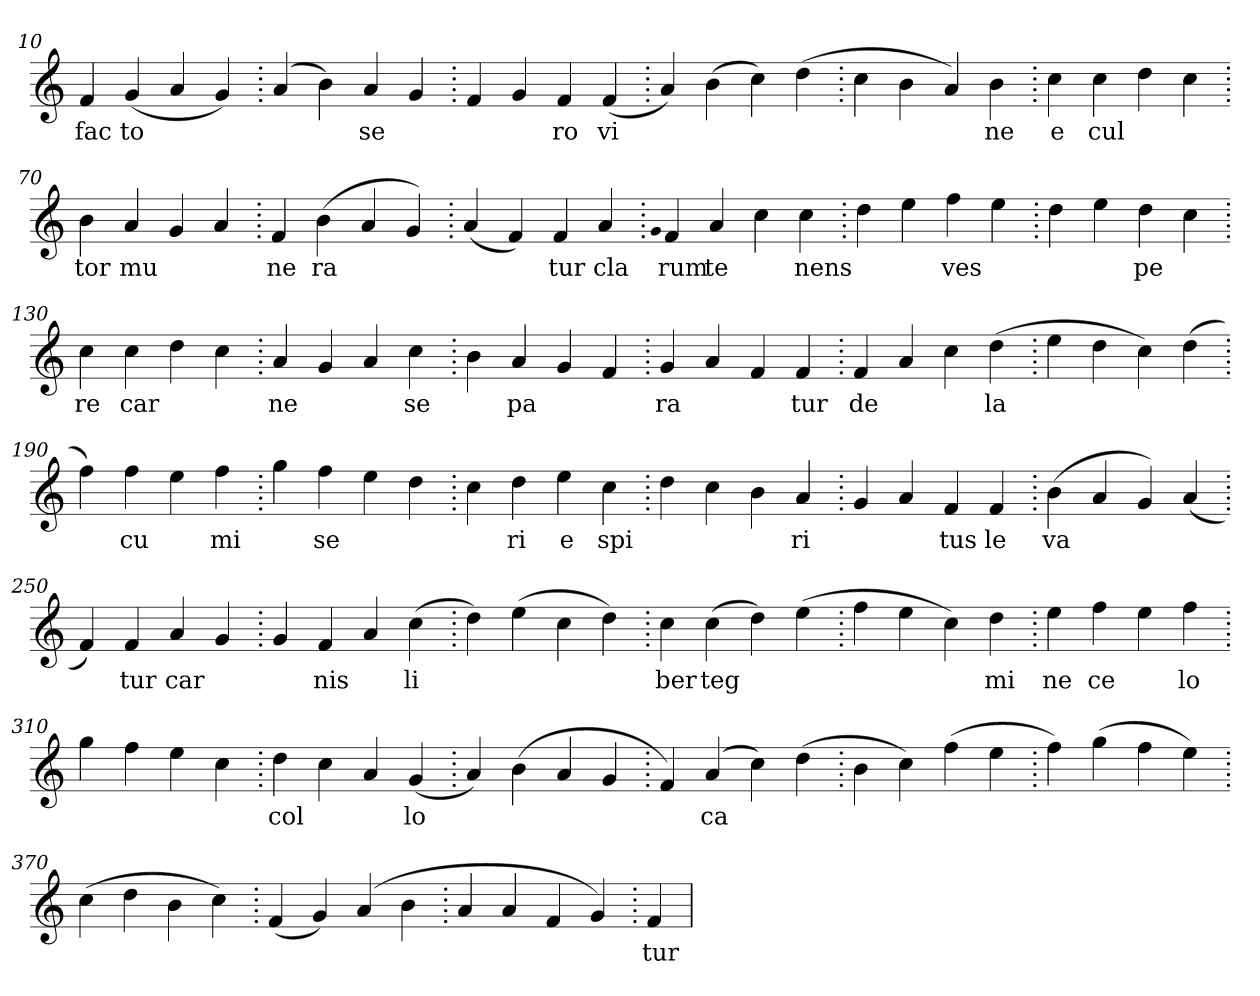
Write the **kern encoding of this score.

**kern	**text
*part1	*part1
*staff1	*staff1
*clefG2	*
=10.	=10.
4f	fac
(>4g	to
4a	.
4g)	.
=20.	=20.
(>4a	.
4b)	.
4a	se
4g	.
=30.	=30.
4f	.
4g	.
4f	ro
(>4f	vi
=40.	=40.
4a)	.
(>4b	.
4cc)	.
(>4dd	.
=50.	=50.
4cc	.
4b	.
4a)	.
4b	ne
=60.	=60.
4cc	e
4cc	cul
4dd	.
4cc	.
=70.	=70.
4b	tor
4a	mu
4g	.
4a	.
=80.	=80.
4f	ne
(>4b	ra
4a	.
4g)	.
=90.	=90.
(>4a	.
4f)	.
4f	tur
4a	cla
=100.	=100.
qqg	.
4f	rum
4a	te
4cc	.
4cc	nens
=110.	=110.
4dd	.
4ee	.
4ff	ves
4ee	.
=120.	=120.
4dd	.
4ee	.
4dd	pe
4cc	.
=130.	=130.
4cc	re
4cc	car
4dd	.
4cc	.
=140.	=140.
4a	ne
4g	.
4a	.
4cc	se
=150.	=150.
4b	.
4a	pa
4g	.
4f	.
=160.	=160.
4g	ra
4a	.
4f	.
4f	tur
=170.	=170.
4f	de
4a	.
4cc	.
(>4dd	la
=180.	=180.
4ee	.
4dd	.
4cc)	.
(>4dd	.
=190.	=190.
4ff)	.
4ff	cu
4ee	.
4ff	mi
=200.	=200.
4gg	.
4ff	se
4ee	.
4dd	.
=210.	=210.
4cc	.
4dd	ri
4ee	e
4cc	spi
=220.	=220.
4dd	.
4cc	.
4b	.
4a	ri
=230.	=230.
4g	.
4a	.
4f	tus
4f	le
=240.	=240.
(>4b	va
4a	.
4g)	.
(>4a	.
=250.	=250.
4f)	.
4f	tur
4a	car
4g	.
=260.	=260.
4g	.
4f	nis
4a	.
(>4cc	li
=270.	=270.
4dd)	.
(>4ee	.
4cc	.
4dd)	.
=280.	=280.
4cc	ber
(>4cc	teg
4dd)	.
(>4ee	.
=290.	=290.
4ff	.
4ee	.
4cc)	.
4dd	mi
=300.	=300.
4ee	ne
4ff	ce
4ee	.
4ff	lo
=310.	=310.
4gg	.
4ff	.
4ee	.
4cc	.
=320.	=320.
4dd	col
4cc	.
4a	.
(>4g	lo
=330.	=330.
4a)	.
(>4b	.
4a	.
4g	.
=340.	=340.
4f)	.
(>4a	ca
4cc)	.
(>4dd	.
=350.	=350.
4b	.
4cc)	.
(>4ff	.
4ee	.
=360.	=360.
4ff)	.
(>4gg	.
4ff	.
4ee)	.
=370.	=370.
(>4cc	.
4dd	.
4b	.
4cc)	.
=380.	=380.
(>4f	.
4g)	.
(>4a	.
4b	.
=390.	=390.
4a	.
4a	.
4f	.
4g)	.
=400.	=400.
4f	tur
=	=
*-	*-
